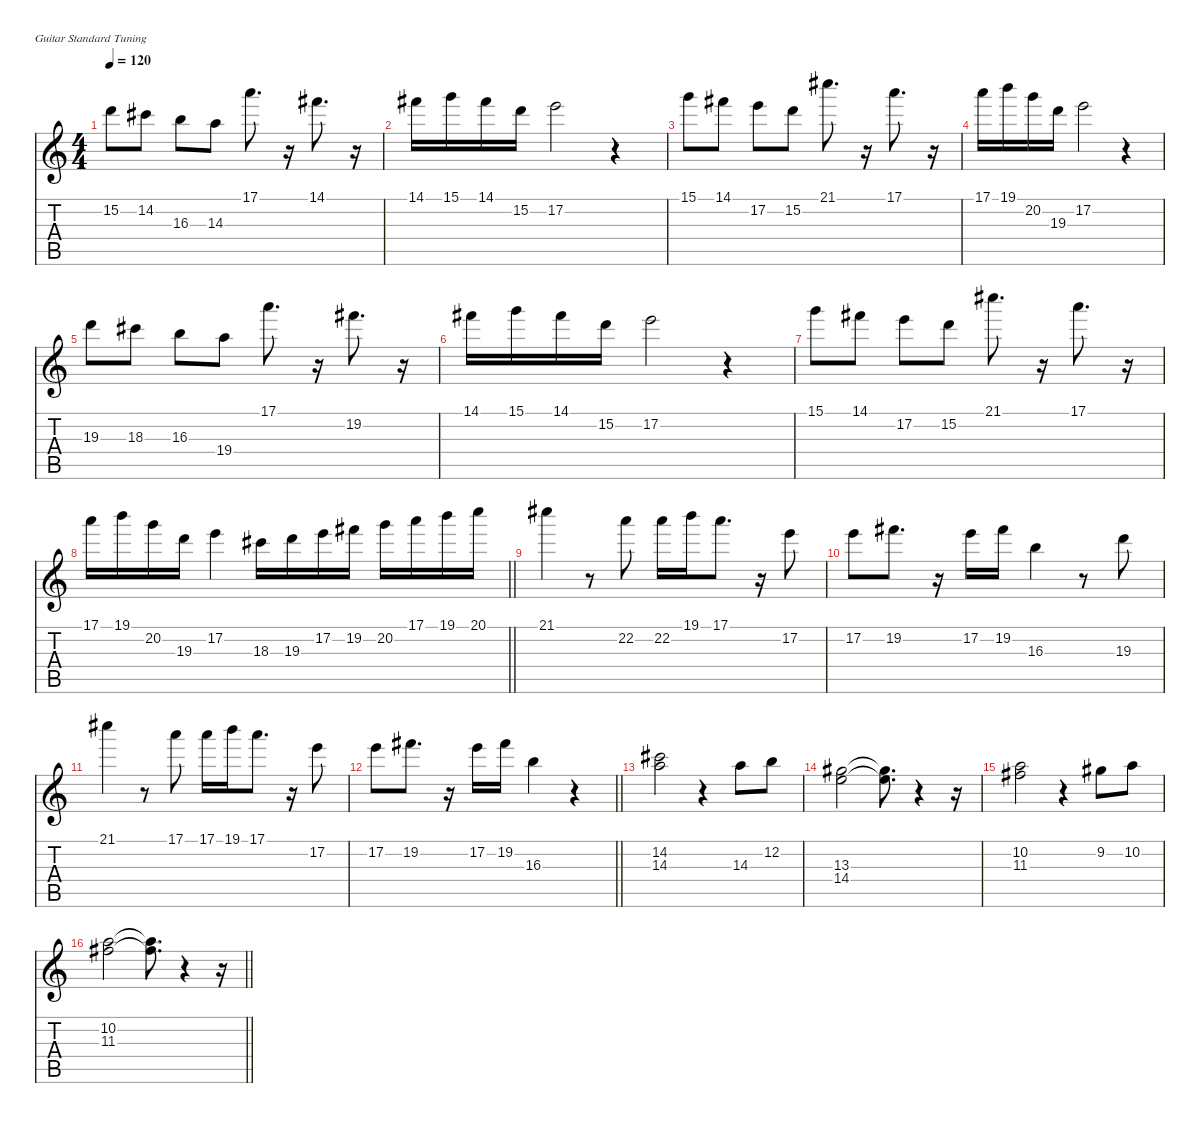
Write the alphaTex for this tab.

\defaultSystemsLayout 4
\hideDynamics
\bracketExtendMode nobrackets
\singleTrackTrackNamePolicy hidden
\multiTrackTrackNamePolicy hidden
\firstSystemTrackNameMode fullname
\firstSystemTrackNameOrientation horizontal
\otherSystemsTrackNameOrientation horizontal
\track ("Piste 1" "od.guit.") {instrument overdrivenguitar}
\staff {score tabs}
\tuning (E4 B3 G3 D3 A2 E2)
\ts (4 4)
\tempo 120
\clef g2
\ks c
15.2.8{dy mf beam Down} 14.2{acc #}.8{beam Down} 16.3.8{beam Down} 14.3.8{beam Down} 17.1.8{d beam Down} r.16{beam Down} 14.1{acc #}.8{d beam Down} r.16{beam Down} |
14.1{acc #}.16{beam Down} 15.1.16{beam Down} 14.1{acc #}.16{beam Down} 15.2.16{beam Down} 17.2.2{beam Down} r.4{beam Down} |
15.1.8{beam Down} 14.1{acc #}.8{beam Down} 17.2.8{beam Down} 15.2.8{beam Down} 21.1{acc #}.8{d beam Down} r.16{beam Down} 17.1.8{d beam Down} r.16{beam Down} |
17.1.16{beam Down} 19.1.16{beam Down} 20.2.16{beam Down} 19.3.16{beam Down} 17.2.2{beam Down} r.4{beam Down} |
19.3.8{beam Down} 18.3{acc #}.8{beam Down} 16.3.8{beam Down} 19.4.8{beam Down} 17.1.8{d beam Down} r.16{beam Down} 19.2{acc #}.8{d beam Down} r.16{beam Down} |
14.1{acc #}.16{beam Down} 15.1.16{beam Down} 14.1{acc #}.16{beam Down} 15.2.16{beam Down} 17.2.2{beam Down} r.4{beam Down} |
15.1.8{beam Down} 14.1{acc #}.8{beam Down} 17.2.8{beam Down} 15.2.8{beam Down} 21.1{acc #}.8{d beam Down} r.16{beam Down} 17.1.8{d beam Down} r.16{beam Down} |
\barLineRight lightlight
17.1.16{beam Down} 19.1.16{beam Down} 20.2.16{beam Down} 19.3.16{beam Down} 17.2.4{beam Down} 18.3{acc #}.16{beam Down} 19.3.16{beam Down} 17.2.16{beam Down} 19.2{acc #}.16{beam Down} 20.2.16{beam Down} 17.1.16{beam Down} 19.1.16{beam Down} 20.1.16{beam Down} |
21.1{acc #}.4{beam Down} r.8{beam Down} 22.2.8{beam Down} 22.2.16{beam Down} 19.1.16{beam Down} 17.1.8{d beam Down} r.16{beam Down} 17.2.8{beam Down} |
17.2.8{beam Down} 19.2{acc #}.8{d beam Down} r.16{beam Down} 17.2.16{beam Down} 19.2{acc #}.16{beam Down} 16.3.4{beam Down} r.8{beam Down} 19.3.8{beam Down} |
21.1{acc #}.4{beam Down} r.8{beam Down} 17.1.8{beam Down} 17.1.16{beam Down} 19.1.16{beam Down} 17.1.8{d beam Down} r.16{beam Down} 17.2.8{beam Down} |
\barLineRight lightlight
17.2.8{beam Down} 19.2{acc #}.8{d beam Down} r.16{beam Down} 17.2.16{beam Down} 19.2{acc #}.16{beam Down} 16.3.4{beam Down} r.4{beam Down} |
(14.2{acc #} 14.3).2{beam Down} r.4{beam Down} 14.3.8{beam Down} 12.2.8{beam Down} |
(13.3{acc #} 14.4).2{beam Down} (13.3{t acc #} 14.4{t}).8{d dy f beam Down} r.4{beam Down} r.16{beam Down} |
(10.2 11.3{acc #}).2{dy mf beam Down} r.4{beam Down} 9.2{acc #}.8{beam Down} 10.2.8{beam Down} |
\barLineRight lightlight
(10.2 11.3{acc #}).2{beam Down} (10.2{t} 11.3{t acc #}).8{d dy f beam Down} r.4{beam Down} r.16{beam Down}
